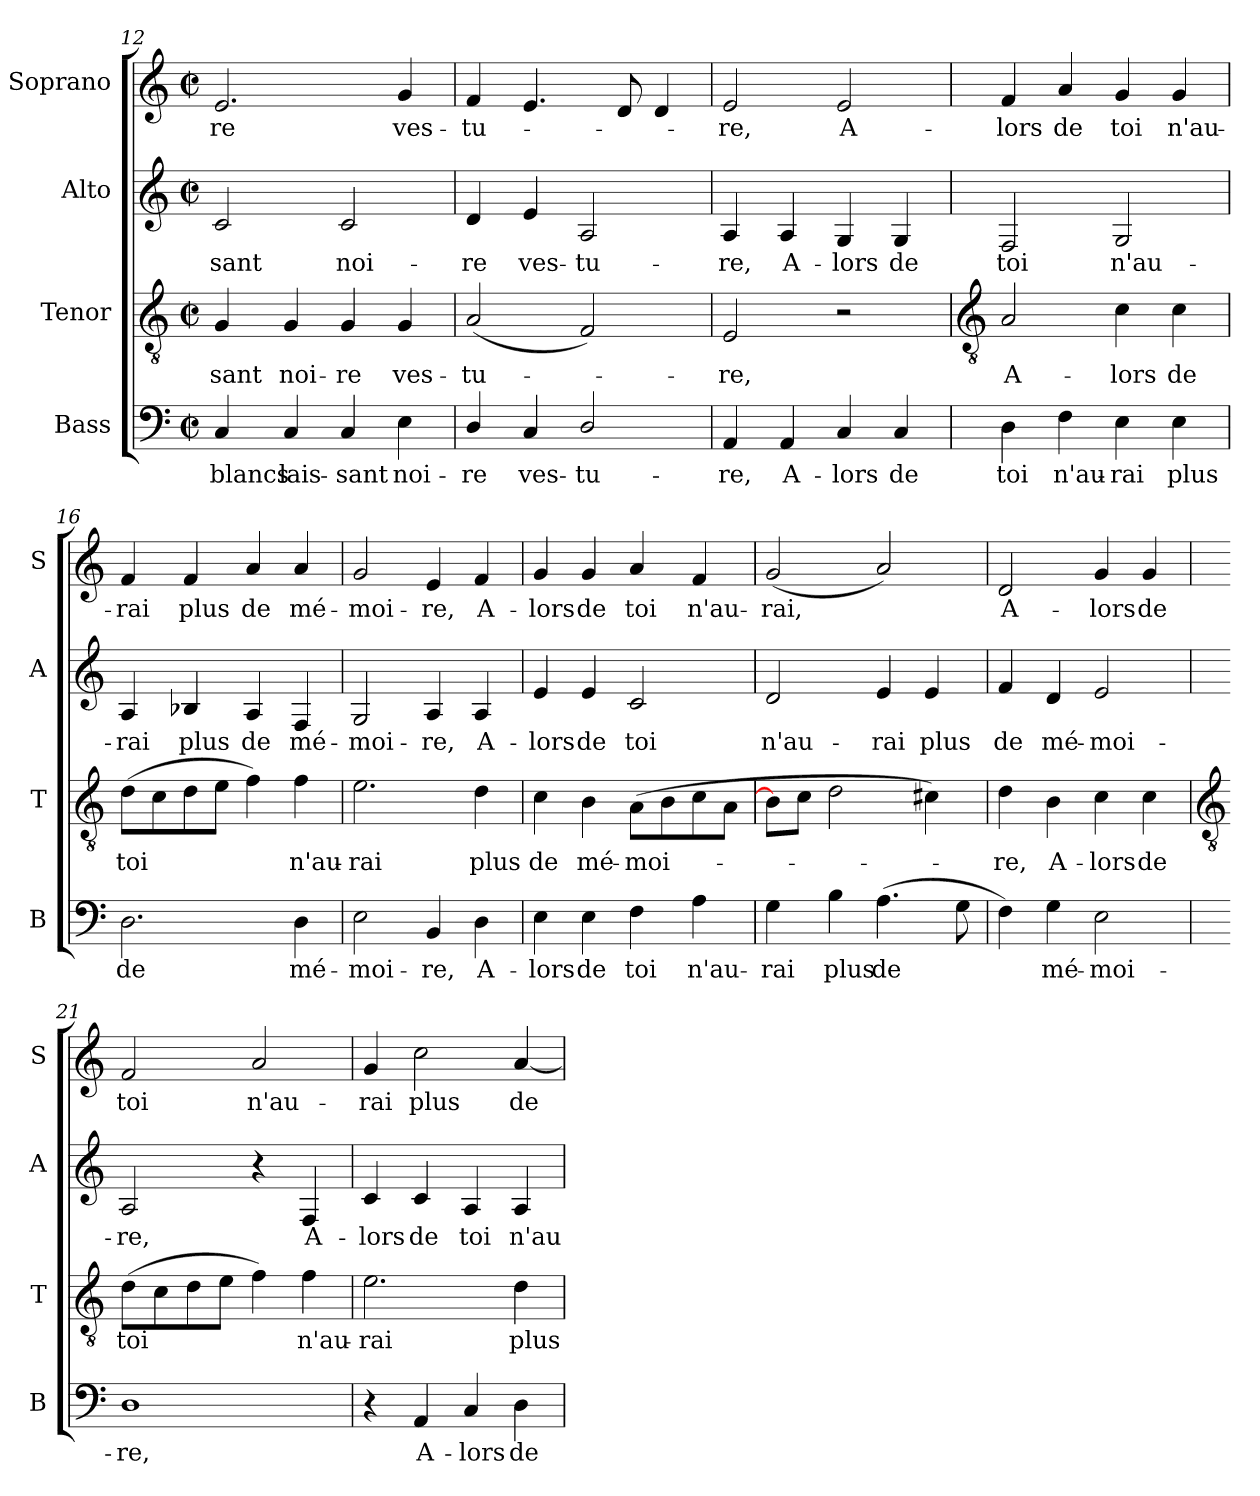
**kern	**text	**kern	**text	**kern	**text	**kern	**text
*part4	*part4	*part3	*part3	*part2	*part2	*part1	*part1
*staff4	*staff4	*staff3	*staff3	*staff2	*staff2	*staff1	*staff1
*I"Bass	*	*I"Tenor	*	*I"Alto	*	*I"Soprano	*
*I'B	*	*I'T	*	*I'A	*	*I'S	*
*clefF4	*	*clefGv2	*	*clefG2	*	*clefG2	*
*k[]	*	*k[]	*	*k[]	*	*k[]	*
*C:	*	*C:	*	*C:	*	*C:	*
*M2/2	*	*M2/2	*	*M2/2	*	*M2/2	*
*met(c|)	*	*met(c|)	*	*met(c|)	*	*met(c|)	*
=12	=12	=12	=12	=12	=12	=12	=12
!	!LO:LY:b	!	!LO:LY:b	!	!LO:LY:b	!	!LO:LY:b
4C	blancs	4G	-sant	2c	-sant	2.e	-re
!	!LO:LY:b	!	!LO:LY:b	!	!	!	!
4C	lais-	4G	noi-	.	.	.	.
!	!LO:LY:b	!	!LO:LY:b	!	!LO:LY:b	!	!
4C	-sant	4G	-re	2c	noi-	.	.
!	!LO:LY:b	!	!LO:LY:b	!	!	!	!LO:LY:b
4E	noi-	4G	ves-	.	.	4g	ves-
=13	=13	=13	=13	=13	=13	=13	=13
!	!LO:LY:b	!	!LO:LY:b	!	!LO:LY:b	!	!LO:LY:b
4D/	-re	(<2A	-tu-	4d	-re	4f	-tu-
!	!LO:LY:b	!	!	!	!LO:LY:b	!	!
4C	ves-	.	.	4e	ves-	4.e	.
!	!LO:LY:b	!	!	!	!LO:LY:b	!	!
2D/	-tu-	2F)	.	2A	-tu-	.	.
.	.	.	.	.	.	8d	.
.	.	.	.	.	.	4d	.
=14	=14	=14	=14	=14	=14	=14	=14
!	!LO:LY:b	!	!LO:LY:b	!	!LO:LY:b	!	!LO:LY:b
4AA	-re,	2E	re,	4A	-re,	2e	re,
!	!LO:LY:b	!	!	!	!LO:LY:b	!	!
4AA	A-	.	.	4A	A-	.	.
!	!LO:LY:b	!	!	!	!LO:LY:b	!	!LO:LY:b
4C	-lors	2r	.	4G	-lors	2e	A-
!	!LO:LY:b	!	!	!	!LO:LY:b	!	!
4C	de	.	.	4G	de	.	.
!!LO:LB:g=z
=15	=15	=15	=15	=15	=15	=15	=15
*	*	*clefGv2	*	*	*	*	*
!	!LO:LY:b	!	!LO:LY:b	!	!LO:LY:b	!	!LO:LY:b
4D	toi	2A	A-	2F	toi	4f	-lors
!	!LO:LY:b	!	!	!	!	!	!LO:LY:b
4F	n'au-	.	.	.	.	4a	de
!	!LO:LY:b	!	!LO:LY:b	!	!LO:LY:b	!	!LO:LY:b
4E	-rai	4c	-lors	2G	n'au-	4g	toi
!	!LO:LY:b	!	!LO:LY:b	!	!	!	!LO:LY:b
4E	plus	4c	de	.	.	4g	n'au-
=16	=16	=16	=16	=16	=16	=16	=16
!	!LO:LY:b	!	!LO:LY:b	!	!LO:LY:b	!	!LO:LY:b
2.D	de	(>8dL	toi	4A	-rai	4f	-rai
.	.	8c	.	.	.	.	.
!	!	!	!	!	!LO:LY:b	!	!LO:LY:b
.	.	8d	.	4B-X/	plus	4f	plus
.	.	8eJ	.	.	.	.	.
!	!	!	!	!	!LO:LY:b	!	!LO:LY:b
.	.	4f)	.	4A	de	4a	de
!	!LO:LY:b	!	!LO:LY:b	!	!LO:LY:b	!	!LO:LY:b
4D	mé-	4f	n'au-	4F	mé-	4a	mé-
=17	=17	=17	=17	=17	=17	=17	=17
!	!LO:LY:b	!	!LO:LY:b	!	!LO:LY:b	!	!LO:LY:b
2E	-moi-	2.e	-rai	2G	-moi-	2g	-moi-
!	!LO:LY:b	!	!	!	!LO:LY:b	!	!LO:LY:b
4BB	-re,	.	.	4A	-re,	4e	-re,
!	!LO:LY:b	!	!LO:LY:b	!	!LO:LY:b	!	!LO:LY:b
4D	A-	4d	plus	4A	A-	4f	A-
=18	=18	=18	=18	=18	=18	=18	=18
!	!LO:LY:b	!	!LO:LY:b	!	!LO:LY:b	!	!LO:LY:b
4E	-lors	4c	de	4e	-lors	4g	-lors
!	!LO:LY:b	!	!LO:LY:b	!	!LO:LY:b	!	!LO:LY:b
4E	de	4B	mé-	4e	de	4g	de
!	!LO:LY:b	!	!LO:LY:b	!	!LO:LY:b	!	!LO:LY:b
4F	toi	(>8AL	-moi-	2c	toi	4a	toi
.	.	8B	.	.	.	.	.
!	!LO:LY:b	!	!	!	!	!	!LO:LY:b
4A	n'au-	8c	.	.	.	4f	n'au-
.	.	8AJ	.	.	.	.	.
=19	=19	=19	=19	=19	=19	=19	=19
!	!LO:LY:b	!	!	!	!LO:LY:b	!	!LO:LY:b
4G	-rai	8BL]	.	2d	n'au-	(<2g	-rai,
.	.	8cJ	.	.	.	.	.
!	!LO:LY:b	!	!	!	!	!	!
4B	plus	2d	.	.	.	.	.
!	!LO:LY:b	!	!	!	!LO:LY:b	!	!
(>4.A	de	.	.	4e	-rai	2a)	.
!	!	!	!	!	!LO:LY:b	!	!
.	.	4c#X)	.	4e	plus	.	.
8G	.	.	.	.	.	.	.
=20	=20	=20	=20	=20	=20	=20	=20
!	!	!	!LO:LY:b	!	!LO:LY:b	!	!LO:LY:b
4F)	.	4d	re,	4f	de	2d	A-
!	!LO:LY:b	!	!LO:LY:b	!	!LO:LY:b	!	!
4G	mé-	4B	A-	4d	mé-	.	.
!	!LO:LY:b	!	!LO:LY:b	!	!LO:LY:b	!	!LO:LY:b
2E	-moi-	4c	-lors	2e	-moi-	4g	-lors
!	!	!	!LO:LY:b	!	!	!	!LO:LY:b
.	.	4c	de	.	.	4g	de
!!LO:LB:g=z
=21	=21	=21	=21	=21	=21	=21	=21
*	*	*clefGv2	*	*	*	*	*
!	!LO:LY:b	!	!LO:LY:b	!	!LO:LY:b	!	!LO:LY:b
1D	-re,	(>8dL	toi	2A	-re,	2f	toi
.	.	8c	.	.	.	.	.
.	.	8d	.	.	.	.	.
.	.	8eJ	.	.	.	.	.
!	!	!	!	!	!	!	!LO:LY:b
.	.	4f)	.	4r	.	2a	n'au-
!	!	!	!LO:LY:b	!	!LO:LY:b	!	!
.	.	4f	n'au-	4F	A-	.	.
=22	=22	=22	=22	=22	=22	=22	=22
!	!	!	!LO:LY:b	!	!LO:LY:b	!	!LO:LY:b
4r	.	2.e	-rai	4c	-lors	4g	-rai
!	!LO:LY:b	!	!	!	!LO:LY:b	!	!LO:LY:b
4AA	A-	.	.	4c	de	2cc	plus
!	!LO:LY:b	!	!	!	!LO:LY:b	!	!
4C	-lors	.	.	4A	toi	.	.
!	!LO:LY:b	!	!LO:LY:b	!	!LO:LY:b	!	!LO:LY:b
4D	de	4d	plus	4A	n'au-	[4a	de
=	=	=	=	=	=	=	=
*-	*-	*-	*-	*-	*-	*-	*-
